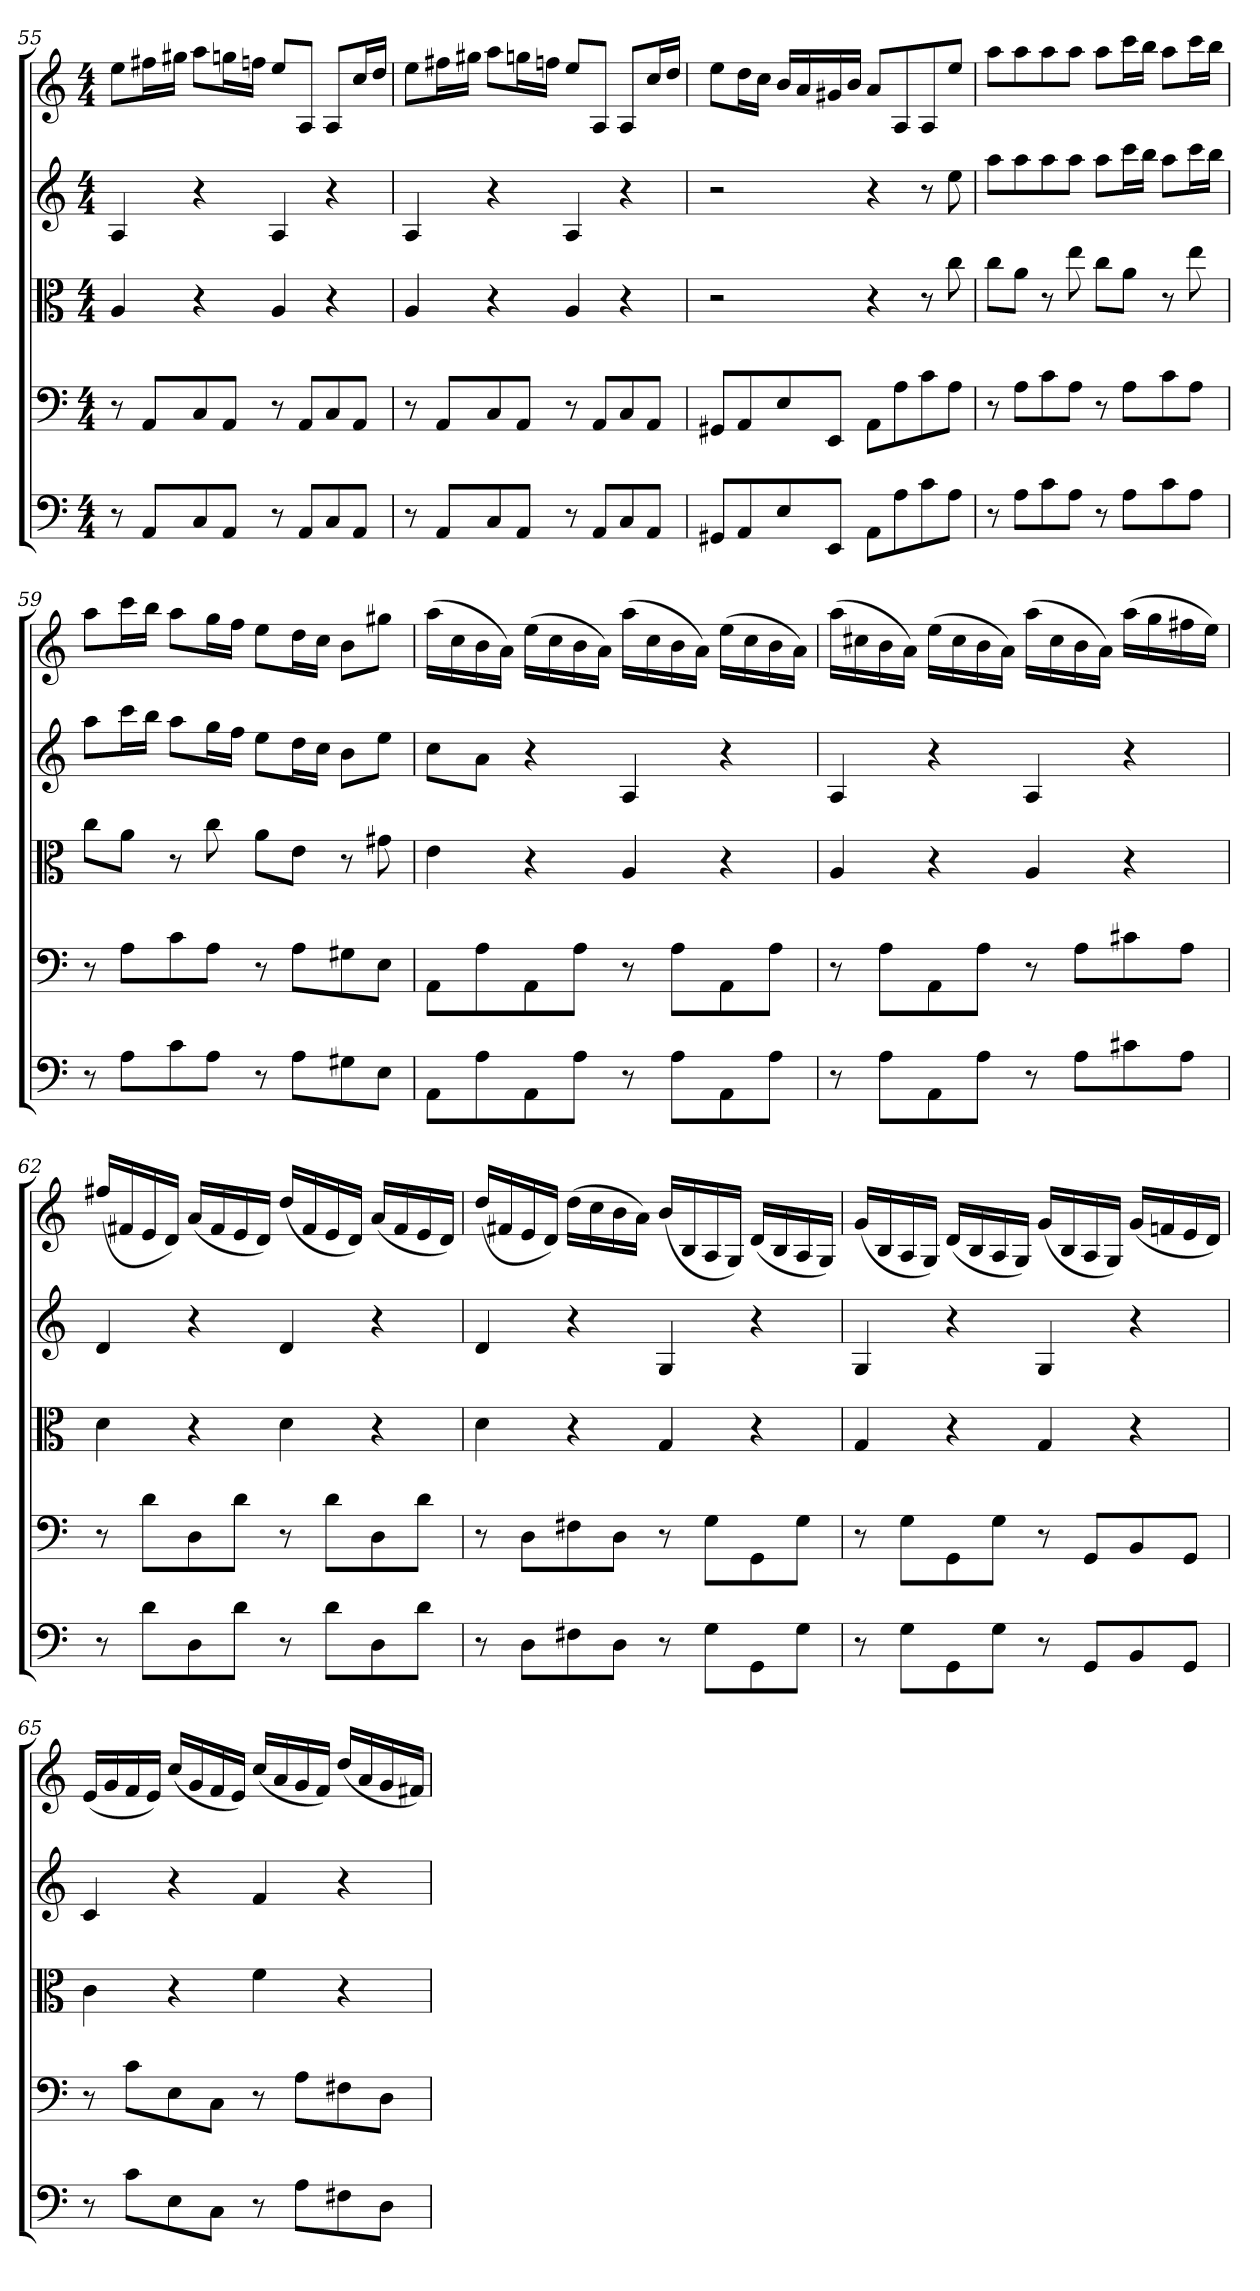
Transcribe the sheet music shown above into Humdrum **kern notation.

**kern	**kern	**kern	**kern	**kern
*part5	*part4	*part3	*part2	*part1
*staff5	*staff4	*staff3	*staff2	*staff1
*clefF4	*clefF4	*clefC3	*clefG2	*clefG2
*k[]	*k[]	*k[]	*k[]	*k[]
*a:	*a:	*a:	*a:	*a:
*M4/4	*M4/4	*M4/4	*M4/4	*M4/4
=55	=55	=55	=55	=55
8r	8r	4A/	4A/	8ee\L
8AA/L	8AA/L	.	.	16ff#X\L
.	.	.	.	16gg#X\JJ
8C/	8C/	4r	4r	8aa\L
8AA/J	8AA/J	.	.	16ggn\L
.	.	.	.	16ffn\JJ
8r	8r	4A/	4A/	8ee/L
8AA/L	8AA/L	.	.	8A/J
8C/	8C/	4r	4r	8A/L
8AA/J	8AA/J	.	.	16cc/L
.	.	.	.	16dd/JJ
=56	=56	=56	=56	=56
8r	8r	4A/	4A/	8ee\L
8AA/L	8AA/L	.	.	16ff#X\L
.	.	.	.	16gg#X\JJ
8C/	8C/	4r	4r	8aa\L
8AA/J	8AA/J	.	.	16ggn\L
.	.	.	.	16ffn\JJ
8r	8r	4A/	4A/	8ee/L
8AA/L	8AA/L	.	.	8A/J
8C/	8C/	4r	4r	8A/L
8AA/J	8AA/J	.	.	16cc/L
.	.	.	.	16dd/JJ
=57	=57	=57	=57	=57
8GG#X/L	8GG#X/L	2r	2r	8ee\L
8AA/	8AA/	.	.	16dd\L
.	.	.	.	16cc\JJ
8E/	8E/	.	.	16b/LL
.	.	.	.	16a/
8EE/J	8EE/J	.	.	16g#X/
.	.	.	.	16b/JJ
8AA\L	8AA\L	4r	4r	8a/L
8A\	8A\	.	.	8A/
8c\	8c\	8r	8r	8A/
8A\J	8A\J	8cc\	8ee\	8ee/J
=58	=58	=58	=58	=58
8r	8r	8cc\L	8aa\L	8aa\L
8A\L	8A\L	8a\J	8aa\	8aa\
8c\	8c\	8r	8aa\	8aa\
8A\J	8A\J	8ee\	8aa\J	8aa\J
8r	8r	8cc\L	8aa\L	8aa\L
8A\L	8A\L	8a\J	16ccc\L	16ccc\L
.	.	.	16bb\JJ	16bb\JJ
8c\	8c\	8r	8aa\L	8aa\L
8A\J	8A\J	8ee\	16ccc\L	16ccc\L
.	.	.	16bb\JJ	16bb\JJ
=59	=59	=59	=59	=59
8r	8r	8cc\L	8aa\L	8aa\L
8A\L	8A\L	8a\J	16ccc\L	16ccc\L
.	.	.	16bb\JJ	16bb\JJ
8c\	8c\	8r	8aa\L	8aa\L
8A\J	8A\J	8cc\	16gg\L	16gg\L
.	.	.	16ff\JJ	16ff\JJ
8r	8r	8a\L	8ee\L	8ee\L
8A\L	8A\L	8e\J	16dd\L	16dd\L
.	.	.	16cc\JJ	16cc\JJ
8G#X\	8G#X\	8r	8b\L	8b\L
8E\J	8E\J	8g#X\	8ee\J	8gg#X\J
=60	=60	=60	=60	=60
8AA\L	8AA\L	4e\	8cc\L	(16aa\LL
.	.	.	.	16cc\
8A\	8A\	.	8a\J	16b\
.	.	.	.	16a\JJ)
8AA\	8AA\	4r	4r	(16ee\LL
.	.	.	.	16cc\
8A\J	8A\J	.	.	16b\
.	.	.	.	16a\JJ)
8r	8r	4A/	4A/	(16aa\LL
.	.	.	.	16cc\
8A\L	8A\L	.	.	16b\
.	.	.	.	16a\JJ)
8AA\	8AA\	4r	4r	(16ee\LL
.	.	.	.	16cc\
8A\J	8A\J	.	.	16b\
.	.	.	.	16a\JJ)
=61	=61	=61	=61	=61
8r	8r	4A/	4A/	(16aa\LL
.	.	.	.	16cc#X\
8A\L	8A\L	.	.	16b\
.	.	.	.	16a\JJ)
8AA\	8AA\	4r	4r	(16ee\LL
.	.	.	.	16cc#\
8A\J	8A\J	.	.	16b\
.	.	.	.	16a\JJ)
8r	8r	4A/	4A/	(16aa\LL
.	.	.	.	16cc#\
8A\L	8A\L	.	.	16b\
.	.	.	.	16a\JJ)
8c#X\	8c#X\	4r	4r	(16aa\LL
.	.	.	.	16gg\
8A\J	8A\J	.	.	16ff#X\
.	.	.	.	16ee\JJ)
=62	=62	=62	=62	=62
8r	8r	4d\	4d/	(16ff#X/LL
.	.	.	.	16f#X/
8d\L	8d\L	.	.	16e/
.	.	.	.	16d/JJ)
8D\	8D\	4r	4r	(16a/LL
.	.	.	.	16f#/
8d\J	8d\J	.	.	16e/
.	.	.	.	16d/JJ)
8r	8r	4d\	4d/	(16dd/LL
.	.	.	.	16f#/
8d\L	8d\L	.	.	16e/
.	.	.	.	16d/JJ)
8D\	8D\	4r	4r	(16a/LL
.	.	.	.	16f#/
8d\J	8d\J	.	.	16e/
.	.	.	.	16d/JJ)
=63	=63	=63	=63	=63
8r	8r	4d\	4d/	(16dd/LL
.	.	.	.	16f#X/
8D\L	8D\L	.	.	16e/
.	.	.	.	16d/JJ)
8F#X\	8F#X\	4r	4r	(16dd\LL
.	.	.	.	16cc\
8D\J	8D\J	.	.	16b\
.	.	.	.	16a\JJ)
8r	8r	4G/	4G/	(16b/LL
.	.	.	.	16B/
8G\L	8G\L	.	.	16A/
.	.	.	.	16G/JJ)
8GG\	8GG\	4r	4r	(16d/LL
.	.	.	.	16B/
8G\J	8G\J	.	.	16A/
.	.	.	.	16G/JJ)
=64	=64	=64	=64	=64
8r	8r	4G/	4G/	(16g/LL
.	.	.	.	16B/
8G\L	8G\L	.	.	16A/
.	.	.	.	16G/JJ)
8GG\	8GG\	4r	4r	(16d/LL
.	.	.	.	16B/
8G\J	8G\J	.	.	16A/
.	.	.	.	16G/JJ)
8r	8r	4G/	4G/	(16g/LL
.	.	.	.	16B/
8GG/L	8GG/L	.	.	16A/
.	.	.	.	16G/JJ)
8BB/	8BB/	4r	4r	(16g/LL
.	.	.	.	16fn/
8GG/J	8GG/J	.	.	16e/
.	.	.	.	16d/JJ)
=65	=65	=65	=65	=65
8r	8r	4c\	4c/	(16e/LL
.	.	.	.	16g/
8c\L	8c\L	.	.	16f/
.	.	.	.	16e/JJ)
8E\	8E\	4r	4r	(16cc/LL
.	.	.	.	16g/
8C\J	8C\J	.	.	16f/
.	.	.	.	16e/JJ)
8r	8r	4f\	4f/	(16cc/LL
.	.	.	.	16a/
8A\L	8A\L	.	.	16g/
.	.	.	.	16f/JJ)
8F#X\	8F#X\	4r	4r	(16dd/LL
.	.	.	.	16a/
8D\J	8D\J	.	.	16g/
.	.	.	.	16f#X/JJ)
=	=	=	=	=
*-	*-	*-	*-	*-
